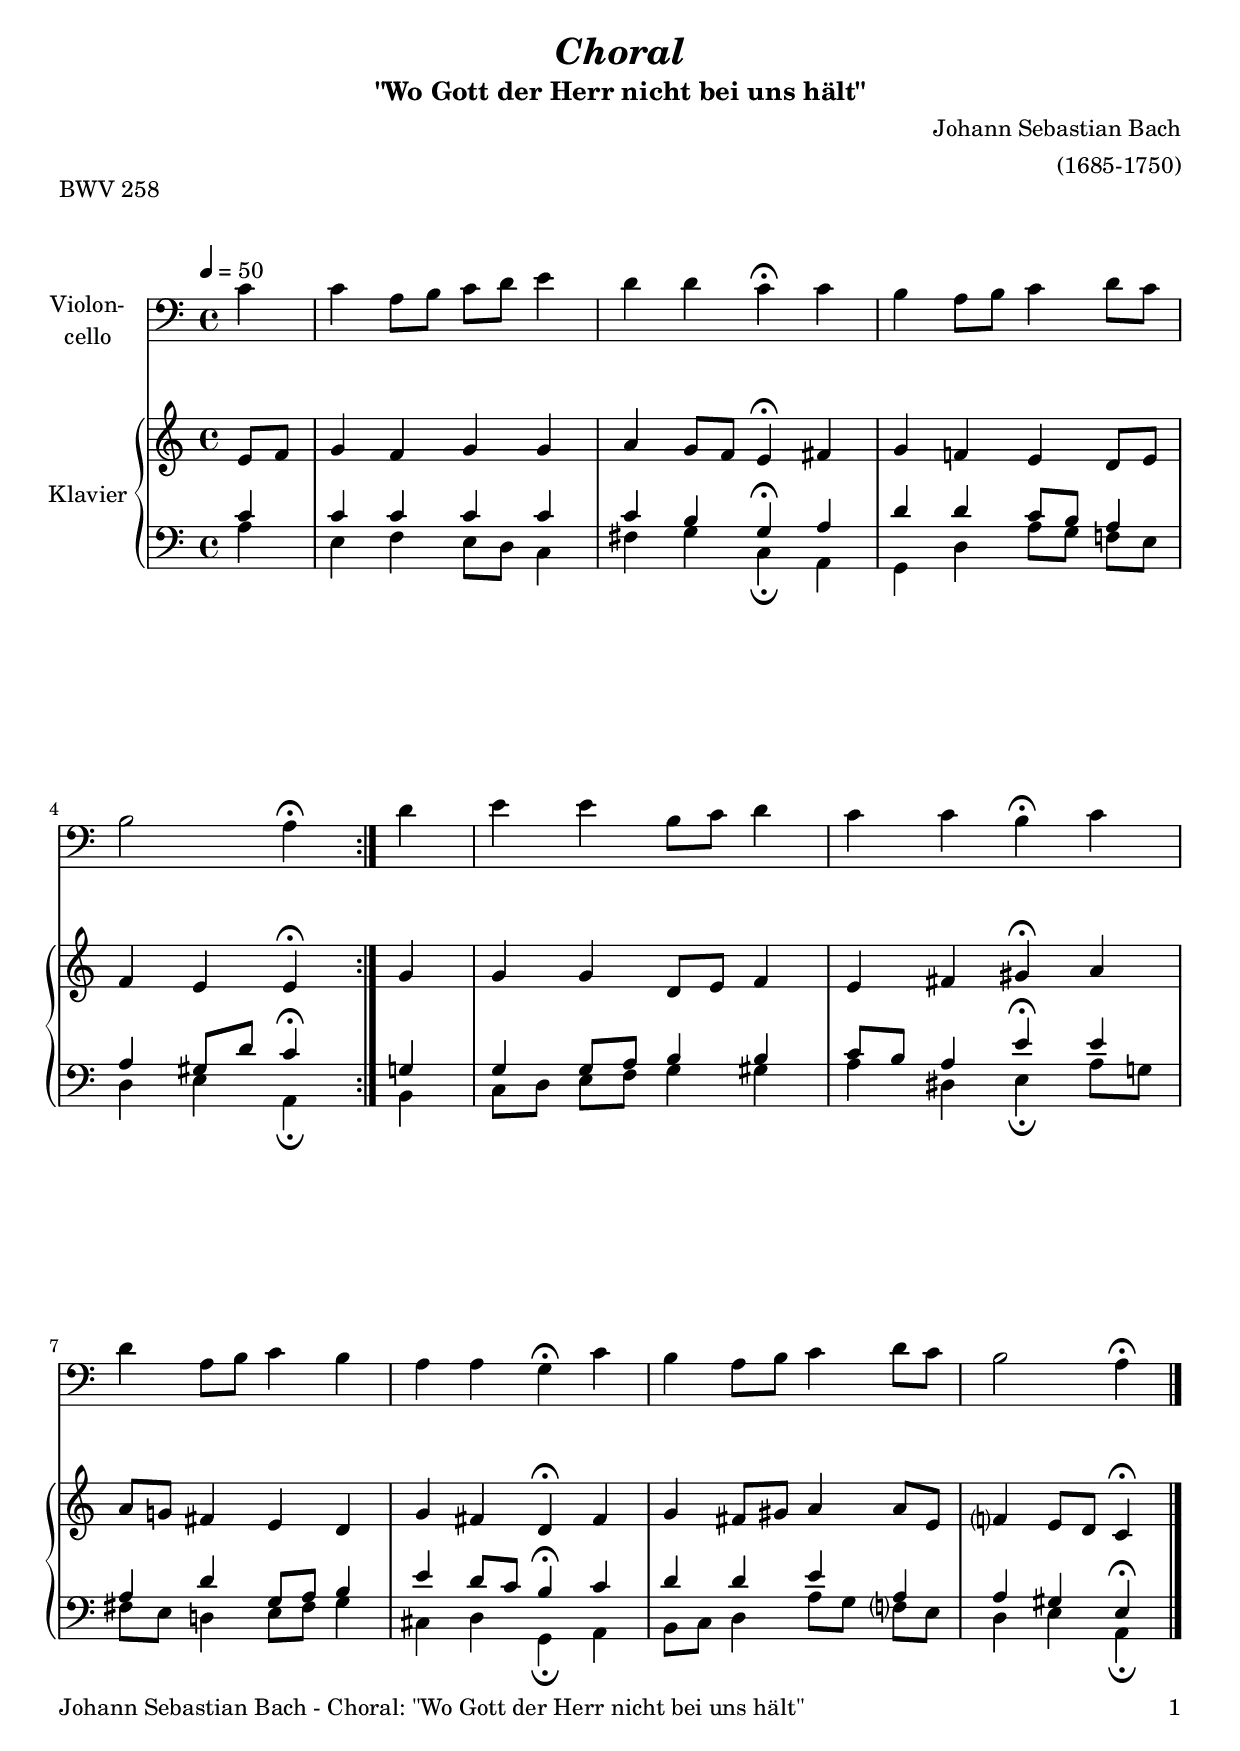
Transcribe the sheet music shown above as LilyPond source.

\version "2.24.4"
\include "deutsch.ly"

#(set-global-staff-size 20)

\header {
  title     = \markup \bold \italic "Choral"
  subtitle  = "\"Wo Gott der Herr nicht bei uns hält\""
  composer = "Johann Sebastian Bach"
  arranger = "(1685-1750)"
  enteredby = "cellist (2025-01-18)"
  piece     = "BWV 258"
}

voiceconsts = {
  \key h \minor
  \time 4/4
  \clef "treble"
%  \numericTimeSignature
  \compressEmptyMeasures
  % Set default beaming for all staves
  \set Timing.beamExceptions = #'()
  \set Timing.baseMoment     = #(ly:make-moment 1 4)
  \set Timing.beatStructure  = #'(1 1 1 1)
  \tempo 4=50
}

mivc = "cello"
mist = "string ensemble 1"
mikl = "acoustic grand"

va = \relative c' {
  \voiceconsts
  \clef "bass"

  \repeat volta 2 {
    \partial 4 d4
    d h8 cis d e fis4
    e e d\fermata d
    cis h8 cis d4 e8 d
    cis2 h4\fermata
  }
  e
  fis fis cis8 d e4

  d d cis\fermata d
  e h8 cis d4 cis
  h h a\fermata d
  cis h8 cis d4 e8 d
  \partial 2. cis2 h4\fermata \bar "|."
}

vb = \relative c' {
  \voiceconsts
  \clef "treble"

  \repeat volta 2 {
    \partial 4 fis8 g
    a4 g a a
    h a8 g fis4\fermata gis
    a g! fis e8 fis
    g4 fis fis\fermata
  }
  a
  a a e8 fis g4

  fis gis ais\fermata h
  h8 a! gis4 fis e
  a gis e\fermata gis
  a gis8 ais h4 h8 fis
  \partial 2. g?4 fis8 e d4\fermata \bar "|."
}

vc = \relative c' {
  \voiceconsts
  \clef "bass"

  \repeat volta 2 {
    \partial 4 d4
    d d d d
    d cis a\fermata h
    e e d8 cis h4
    h ais8 e' d4\fermata
  }
  a!
  a a8 h cis4 cis

  d8 cis h4 fis'\fermata fis
  h, e a,8 h cis4
  fis e8 d cis4\fermata d
  e e fis h,
  \partial 2. h ais fis\fermata \bar "|."
}

vd = \relative c' {
  \voiceconsts
  \clef "bass"

  \repeat volta 2 {
    \partial 4 h4
    fis g fis8 e d4
    gis a d,\fermata h
    a e' h'8 a g! fis
    e4 fis h,\fermata
  }
  cis
  d8 e fis g a4 ais

  h eis, fis\fermata h8 a!

  gis fis e!4 fis8 gis a4
  dis, e a,\fermata h
  cis8 d e4 h'8 a g? fis
  \partial 2. e4 fis h,\fermata \bar "|."
}


music = <<
  \new Staff {
    \set Staff.midiInstrument = \mivc
    \set Staff.instrumentName = \markup \center-column { "Violon-" "cello" }
    \transpose h a { \va }
  }

  \new PianoStaff <<
        \set PianoStaff.midiInstrument = \mikl
        \set PianoStaff.instrumentName = \markup \center-column { "Klavier" }
        <<
          \new Staff {
            \transpose h a { \vb }
          }
	  
%          \new Dynamics \vdy

          \new Staff {
            \transpose h a { << \vc \\ \vd >> }
          }
        >>
  >>
>>
\book {
  \paper {
    print-page-number = ##t
    print-first-page-number = ##t
    ragged-last-bottom = ##f
    oddHeaderMarkup = \markup \null
    evenHeaderMarkup = \markup \null
    oddFooterMarkup = \markup {
      \fill-line {
        \if \should-print-page-number
        "Johann Sebastian Bach - Choral: \"Wo Gott der Herr nicht bei uns hält\"" \fromproperty #'page:page-number-string
      }
    }
    evenFooterMarkup = \oddFooterMarkup
  } \score {
    \music
    \layout {}
  }

  \score {
    \unfoldRepeats \music

    \midi {
      \context {
        \Score
      }
    }
  }
}
